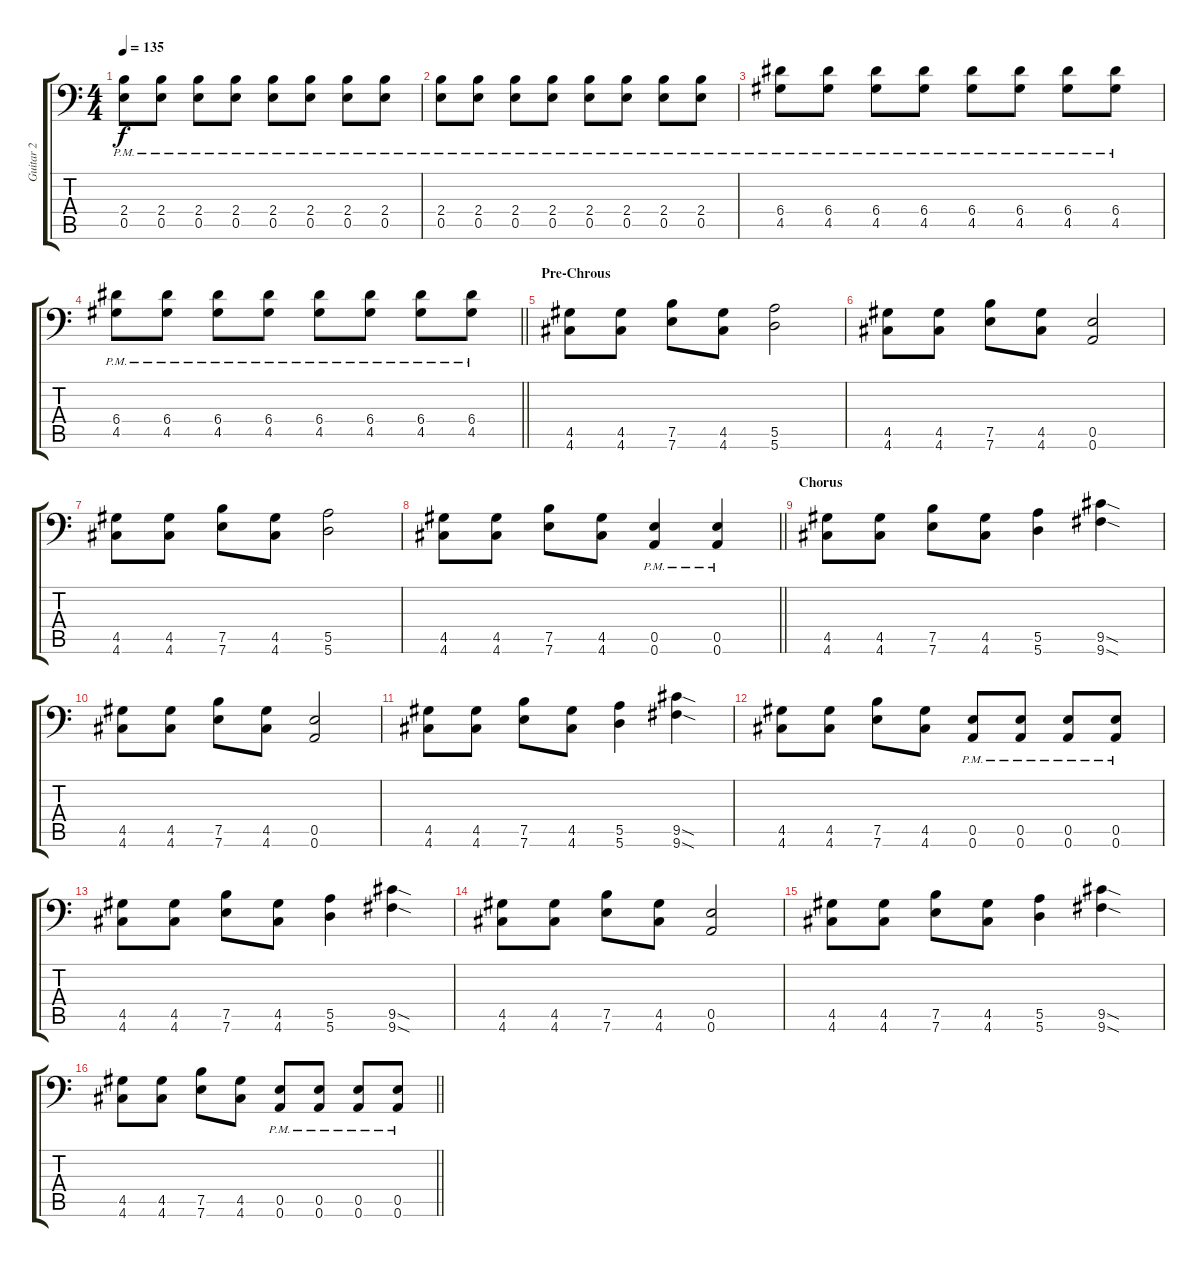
\track ("Guitar 2" "Guitar 2") {instrument distortionguitar}
\staff {score tabs}
\tuning (B3 Gb3 D3 A2 E2 A1) {hide}
\ts (4 4)
\tempo 135
\clef f4
\ks c
(2.4{pm} 0.5{pm}).8{dy f} (2.4{pm} 0.5{pm}).8 (2.4{pm} 0.5{pm}).8 (2.4{pm} 0.5{pm}).8 (2.4{pm} 0.5{pm}).8 (2.4{pm} 0.5{pm}).8 (2.4{pm} 0.5{pm}).8 (2.4{pm} 0.5{pm}).8 |
(2.4{pm} 0.5{pm}).8 (2.4{pm} 0.5{pm}).8 (2.4{pm} 0.5{pm}).8 (2.4{pm} 0.5{pm}).8 (2.4{pm} 0.5{pm}).8 (2.4{pm} 0.5{pm}).8 (2.4{pm} 0.5{pm}).8 (2.4{pm} 0.5{pm}).8 |
(6.4{pm} 4.5{pm}).8 (6.4{pm} 4.5{pm}).8 (6.4{pm} 4.5{pm}).8 (6.4{pm} 4.5{pm}).8 (6.4{pm} 4.5{pm}).8 (6.4{pm} 4.5{pm}).8 (6.4{pm} 4.5{pm}).8 (6.4{pm} 4.5{pm}).8 |
\barLineRight lightlight
(6.4{pm} 4.5{pm}).8 (6.4{pm} 4.5{pm}).8 (6.4{pm} 4.5{pm}).8 (6.4{pm} 4.5{pm}).8 (6.4{pm} 4.5{pm}).8 (6.4{pm} 4.5{pm}).8 (6.4{pm} 4.5{pm}).8 (6.4{pm} 4.5{pm}).8 |
\section ("" "Pre-Chrous")
(4.5 4.6).8 (4.5 4.6).8 (7.5 7.6).8 (4.5 4.6).8 (5.5 5.6).2 |
(4.5 4.6).8 (4.5 4.6).8 (7.5 7.6).8 (4.5 4.6).8 (0.5 0.6).2 |
(4.5 4.6).8 (4.5 4.6).8 (7.5 7.6).8 (4.5 4.6).8 (5.5 5.6).2 |
\barLineRight lightlight
(4.5 4.6).8 (4.5 4.6).8 (7.5 7.6).8 (4.5 4.6).8 (0.5{pm} 0.6{pm}).4 (0.5{pm} 0.6{pm}).4 |
\section ("" "Chorus")
(4.5 4.6).8 (4.5 4.6).8 (7.5 7.6).8 (4.5 4.6).8 (5.5 5.6).4 (9.5{sod} 9.6{sod}).4 |
(4.5 4.6).8 (4.5 4.6).8 (7.5 7.6).8 (4.5 4.6).8 (0.5 0.6).2 |
(4.5 4.6).8 (4.5 4.6).8 (7.5 7.6).8 (4.5 4.6).8 (5.5 5.6).4 (9.5{sod} 9.6{sod}).4 |
(4.5 4.6).8 (4.5 4.6).8 (7.5 7.6).8 (4.5 4.6).8 (0.5{pm} 0.6{pm}).8 (0.5{pm} 0.6{pm}).8 (0.5{pm} 0.6{pm}).8 (0.5{pm} 0.6{pm}).8 |
(4.5 4.6).8 (4.5 4.6).8 (7.5 7.6).8 (4.5 4.6).8 (5.5 5.6).4 (9.5{sod} 9.6{sod}).4 |
(4.5 4.6).8 (4.5 4.6).8 (7.5 7.6).8 (4.5 4.6).8 (0.5 0.6).2 |
(4.5 4.6).8 (4.5 4.6).8 (7.5 7.6).8 (4.5 4.6).8 (5.5 5.6).4 (9.5{sod} 9.6{sod}).4 |
\barLineRight lightlight
(4.5 4.6).8 (4.5 4.6).8 (7.5 7.6).8 (4.5 4.6).8 (0.5{pm} 0.6{pm}).8 (0.5{pm} 0.6{pm}).8 (0.5{pm} 0.6{pm}).8 (0.5{pm} 0.6{pm}).8
